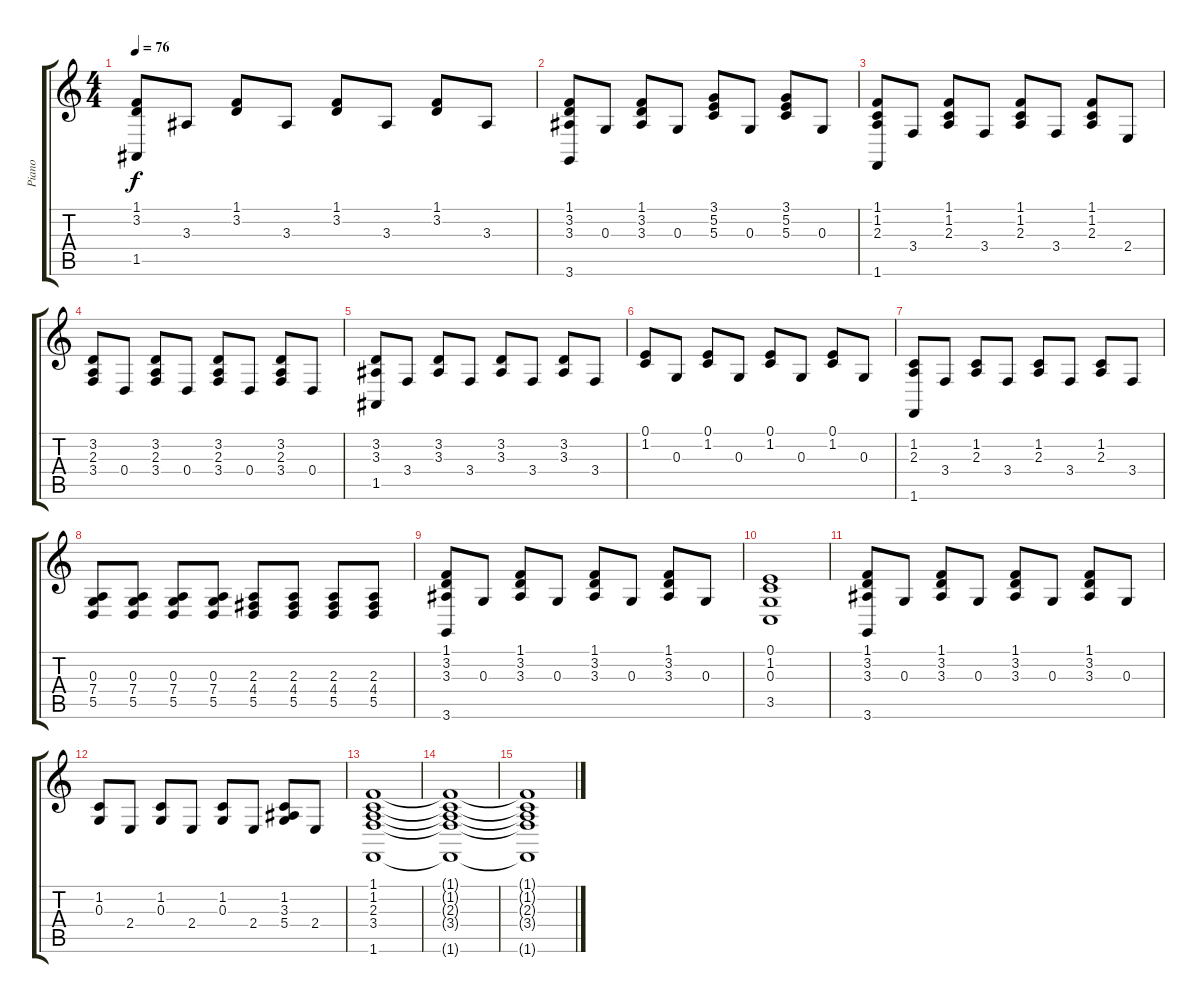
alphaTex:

\track ("Piano" "Piano") {instrument brightacousticpiano}
\staff {score tabs}
\tuning (E4 B3 G3 D3 A2 E2) {hide}
\ts (4 4)
\tempo 76
\clef g2
\ks c
(1.1 3.2 1.5).8{dy f} 3.3.8 (1.1 3.2).8 3.3.8 (1.1 3.2).8 3.3.8 (1.1 3.2).8 3.3.8 |
(1.1 3.2 3.3 3.6).8 0.3.8 (1.1 3.2 3.3).8 0.3.8 (3.1 5.2 5.3).8 0.3.8 (3.1 5.2 5.3).8 0.3.8 |
(1.1 1.2 2.3 1.6).8 3.4.8 (1.1 1.2 2.3).8 3.4.8 (1.1 1.2 2.3).8 3.4.8 (1.1 1.2 2.3).8 2.4.8 |
(3.2 2.3 3.4).8 0.4.8 (3.2 2.3 3.4).8 0.4.8 (3.2 2.3 3.4).8 0.4.8 (3.2 2.3 3.4).8 0.4.8 |
(3.2 3.3 1.5).8 3.4.8 (3.2 3.3).8 3.4.8 (3.2 3.3).8 3.4.8 (3.2 3.3).8 3.4.8 |
(0.1 1.2).8 0.3.8 (0.1 1.2).8 0.3.8 (0.1 1.2).8 0.3.8 (0.1 1.2).8 0.3.8 |
(1.2 2.3 1.6).8 3.4.8 (1.2 2.3).8 3.4.8 (1.2 2.3).8 3.4.8 (1.2 2.3).8 3.4.8 |
(0.3 7.4 5.5).8 (0.3 7.4 5.5).8 (0.3 7.4 5.5).8 (0.3 7.4 5.5).8 (2.3 4.4 5.5).8 (2.3 4.4 5.5).8 (2.3 4.4 5.5).8 (2.3 4.4 5.5).8 |
(1.1 3.2 3.3 3.6).8 0.3.8 (1.1 3.2 3.3).8 0.3.8 (1.1 3.2 3.3).8 0.3.8 (1.1 3.2 3.3).8 0.3.8 |
(0.1 1.2 0.3 3.5).1 |
(1.1 3.2 3.3 3.6).8 0.3.8 (1.1 3.2 3.3).8 0.3.8 (1.1 3.2 3.3).8 0.3.8 (1.1 3.2 3.3).8 0.3.8 |
(1.2 0.3).8 2.4.8 (1.2 0.3).8 2.4.8 (1.2 0.3).8 2.4.8 (1.2 3.3 5.4).8 2.4.8 |
(1.1 1.2 2.3 3.4 1.6).1 |
(1.1{t} 1.2{t} 2.3{t} 3.4{t} 1.6{t}).1 |
(1.1{t} 1.2{t} 2.3{t} 3.4{t} 1.6{t}).1
